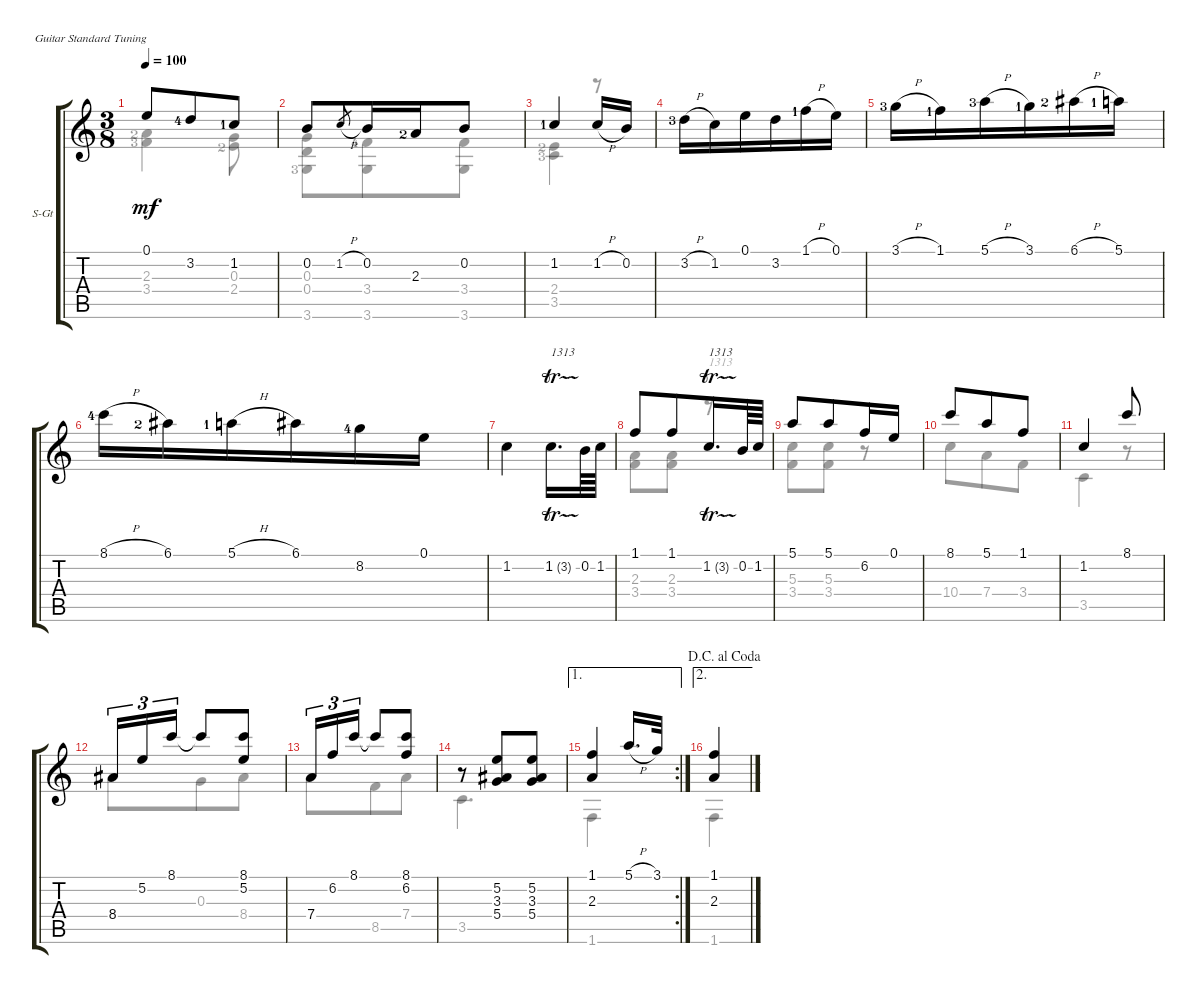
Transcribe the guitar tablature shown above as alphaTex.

\defaultSystemsLayout 4
\bracketExtendMode groupsimilarinstruments
\firstSystemTrackNameOrientation horizontal
\otherSystemsTrackNameOrientation horizontal
\track ("Steel Guitar" "S-Gt") {instrument acousticguitarsteel}
\staff {score tabs}
\tuning (E4 B3 G3 D3 A2 E2)
\voice
\ts (3 8)
\tempo 100
\clef g2
\ks c
0.1.8{dy mf} 3.2{lf 5}.8 1.2{lf 2}.8 |
0.2.8 1.2{h}.8{gr} 0.2.16 2.3{lf 3}.16 0.2.8 |
1.2{lf 2}.4 1.2{h}.16 0.2.16 |
3.2{h lf 4}.16 1.2.16 0.1.16 3.2.16 1.1{h lf 2}.16 0.1.16 |
3.1{h lf 4}.16 1.1{lf 2}.16 5.1{h lf 4}.16 3.1{lf 2}.16 6.1{h lf 3}.16 5.1{lf 2}.16 |
8.1{h lf 5}.16 6.1{lf 3}.16 5.1{h lf 2}.16 6.1.16 8.2{lf 5}.16 0.1.16 |
1.2.4 1.2{tr (3 16)}.16{d txt "1313"} 0.2.64 1.2.64 |
1.1.8 1.1.8 1.2{tr (3 16)}.16{d txt "1313"} 0.2.64 1.2.64 |
5.1.8 5.1.8 6.2.16 0.1.16 |
8.1.8 5.1.8 1.1.8 |
1.2.4 8.1.8 |
8.4.16{tu (3 2)} 5.2.16{tu (3 2)} 8.1.16{tu (3 2)} 8.1{t}.8 (8.1 5.2).8 |
7.4.16{tu (3 2)} 6.2.16{tu (3 2)} 8.1.16{tu (3 2)} 8.1{t}.8 (8.1 6.2).8 |
r.8 (5.2 3.3 5.4).8 (5.4 3.3 5.2).8 |
\ae 1
\rc 2
(1.1 2.3).4 5.1{h}.16{d} 3.1.32 |
\ae 2
\jump dacapoalcoda
(1.1 2.3).4
\voice
\clef g2
\ottava regular
\simile none
\ks c
(2.3{lf 3} 3.4{lf 4}).4{dy mf} (2.4{lf 3} 0.3).8 |
(0.3 0.4 3.6{lf 4}).8 (3.6 3.4{lf 5}).8 (3.4 3.6).8 |
(3.5{lf 4} 2.4{lf 3}).4 r.8 |
|
|
|
|
(2.3 3.4).8 (3.4 2.3).8 r.8{txt "1313"} |
(5.3 3.4).8 (3.4 5.3).8 r.8 |
10.4.8 7.4.8 3.4.8 |
3.5.4 r.8 |
8.4.8 0.3.8 8.4.8 |
7.4.8 8.5.8 7.4.8 |
3.5.4{d} |
1.6.4 |
1.6.4
